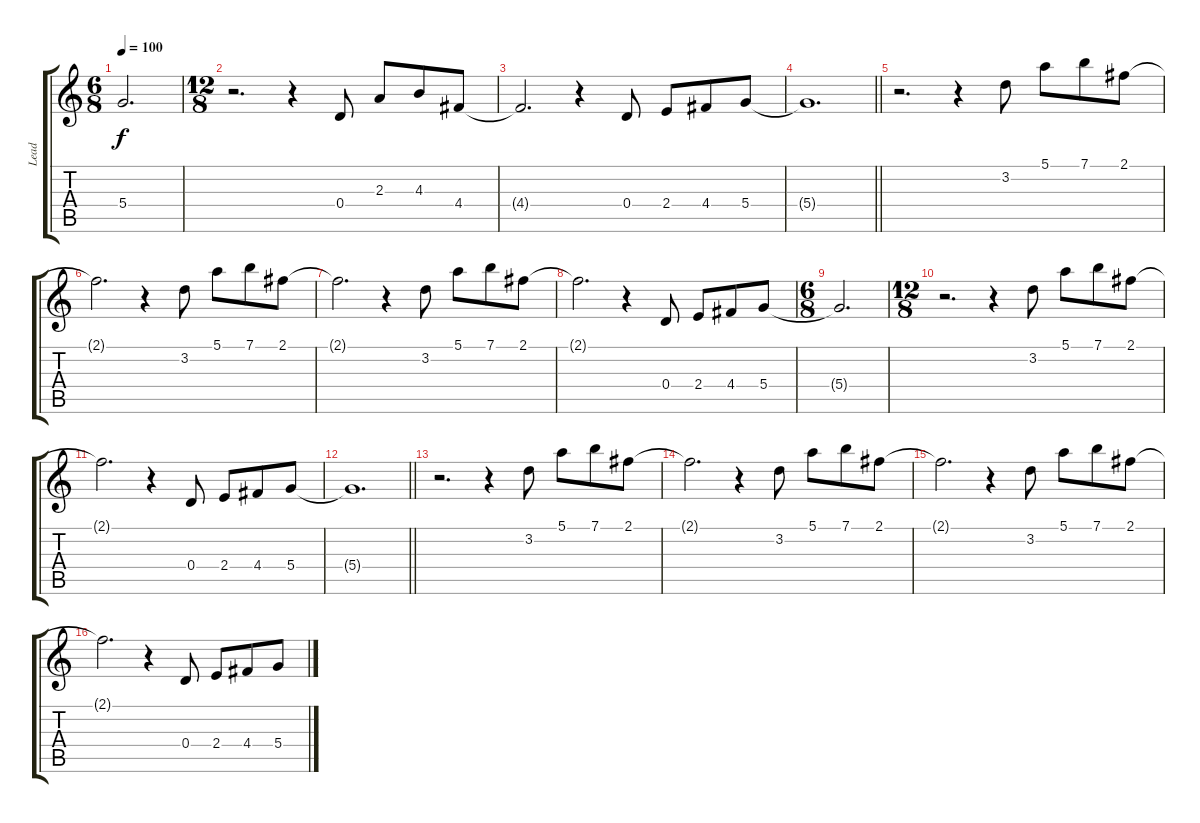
\track ("Lead" "Lead") {instrument distortionguitar}
\staff {score tabs}
\tuning (E4 B3 G3 D3 A2 E2) {hide}
\ts (6 8)
\tempo 100
\clef g2
\ks c
5.4{t}.2{d dy f} |
\ts (12 8)
r.2{d} r.4 0.4.8 2.3.8 4.3.8 4.4.8 |
4.4{t}.2{d} r.4 0.4.8 2.4.8 4.4.8 5.4.8 |
\barLineRight lightlight
5.4{t}.1{d} |
r.2{d} r.4 3.2.8 5.1.8 7.1.8 2.1.8 |
2.1{t}.2{d} r.4 3.2.8 5.1.8 7.1.8 2.1.8 |
2.1{t}.2{d} r.4 3.2.8 5.1.8 7.1.8 2.1.8 |
2.1{t}.2{d} r.4 0.4.8 2.4.8 4.4.8 5.4.8 |
\ts (6 8)
5.4{t}.2{d} |
\ts (12 8)
r.2{d} r.4 3.2.8 5.1.8 7.1.8 2.1.8 |
2.1{t}.2{d} r.4 0.4.8 2.4.8 4.4.8 5.4.8 |
\barLineRight lightlight
5.4{t}.1{d} |
r.2{d} r.4 3.2.8 5.1.8 7.1.8 2.1.8 |
2.1{t}.2{d} r.4 3.2.8 5.1.8 7.1.8 2.1.8 |
2.1{t}.2{d} r.4 3.2.8 5.1.8 7.1.8 2.1.8 |
2.1{t}.2{d} r.4 0.4.8 2.4.8 4.4.8 5.4.8
